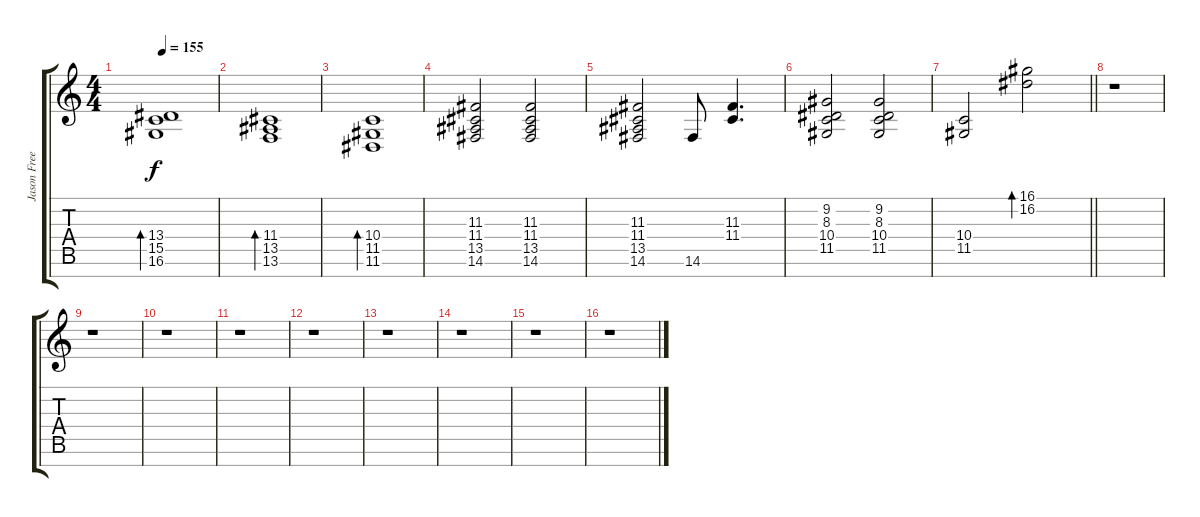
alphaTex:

\track ("Jason Freeze" "Jason Free") {instrument electricgrandpiano}
\staff {score tabs}
\tuning (E4 B3 G3 D3 A2 E2 B1) {hide}
\ts (4 4)
\tempo 155
\clef g2
\ks c
(13.4 15.5 16.6).1{bd 240 dy f} |
(11.4 13.5 13.6).1{bd 240} |
(10.4 11.5 11.6).1{bd 240} |
(11.3 11.4 13.5 14.6).2 (11.3 11.4 13.5 14.6).2 |
(11.3 11.4 13.5 14.6).2 14.6.8 (11.3 11.4).4{d} |
(9.2 8.3 10.4 11.5).2 (9.2 8.3 10.4 11.5).2 |
\barLineRight lightlight
(10.4 11.5).2 (16.1 16.2).2{bd 480} |
r.1 |
r.1 |
r.1 |
r.1 |
r.1 |
r.1 |
r.1 |
r.1 |
r.1
